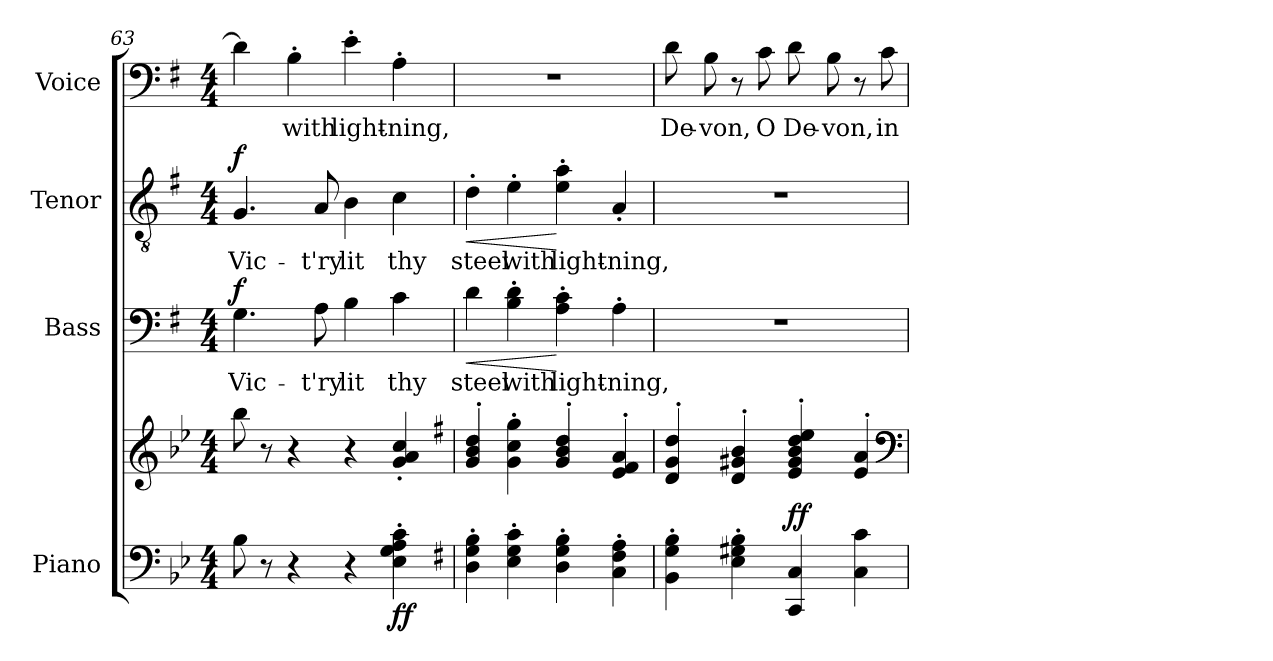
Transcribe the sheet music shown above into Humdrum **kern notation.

**kern	**kern	**dynam	**kern	**text	**dynam	**kern	**text	**dynam	**kern	**text
*part4	*part4	*part4	*part3	*part3	*part3	*part2	*part2	*part2	*part1	*part1
*staff5	*staff4	*staff4/5	*staff3	*staff3	*staff3	*staff2	*staff2	*staff2	*staff1	*staff1
*I"Piano	*	*	*I"Bass	*	*	*I"Tenor	*	*	*I"Voice	*
*	*	*	*I'B	*	*	*I'T	*	*	*	*
!!LO:LB:g=z
*clefF4	*clefG2	*	*clefF4	*	*	*clefGv2	*	*	*clefF4	*
*k[b-e-]	*k[b-e-]	*	*k[f#]	*	*	*k[f#]	*	*	*k[f#]	*
*B-:	*B-:	*	*G:	*	*	*G:	*	*	*G:	*
*M4/4	*M4/4	*	*M4/4	*	*	*M4/4	*	*	*M4/4	*
=63	=63	=63	=63	=63	=63	=63	=63	=63	=63	=63
!	!	!	!	!LO:LY:b	!LO:DY:b	!	!LO:LY:b	!LO:DY:b	!	!
8B-	8bb-	.	4.G	Vic-	f	4.G	Vic-	f	4d]	.
8r	8r	.	.	.	.	.	.	.	.	.
!	!	!	!	!	!	!	!	!	!	!LO:LY:b
4r	4r	.	.	.	.	.	.	.	4B'	with
!	!	!	!	!LO:LY:b	!	!	!LO:LY:b	!	!	!
.	.	.	8A	-t'ry	.	8A	-t'ry	.	.	.
!	!	!	!	!LO:LY:b	!	!	!LO:LY:b	!	!	!LO:LY:b
4r	4r	.	4B	lit	.	4B	lit	.	4e'	light-
!	!	!LO:DY:b=2	!	!LO:LY:b	!	!	!LO:LY:b	!	!	!LO:LY:b
!	!	!LO:DY:n=1:b	!	!	!	!	!	!	!	!
4E-' 4G' 4A' 4c'	4g' 4a' 4cc'	f f	4c	thy	.	4c	thy	.	4A'	-ning,
*k[f#]	*k[f#]	*	*	*	*	*	*	*	*	*
*G:	*G:	*	*	*	*	*	*	*	*	*
!!LO:LB:g=z
=64	=64	=64	=64	=64	=64	=64	=64	=64	=64	=64
*	*^	*	*	*	*	*	*	*	*	*
!	!	!	!	!	!LO:LY:b	!LO:HP:b	!	!LO:LY:b	!LO:HP:b	!	!
4D' 4G' 4B'	4g/' 4b/' 4dd/'	1ryy	.	4d	steel	<	4d'	steel	<	1r	.
!	!	!	!	!	!LO:LY:b	!	!	!LO:LY:b	!	!	!
4E' 4G' 4c'	4g\' 4cc\' 4gg\'	.	.	4B' 4d'	with	.	4e'	with	.	.	.
!	!	!	!	!	!LO:LY:b	!	!	!LO:LY:b	!	!	!
4D' 4G' 4B'	4g/' 4b/' 4dd/'	.	.	4A' 4c'	light-	[	4e' 4a'	light-	[	.	.
!	!	!	!	!	!LO:LY:b	!	!	!LO:LY:b	!	!	!
4C' 4F#' 4A'	4e/' 4f#/' 4a/'	.	.	4A'	-ning,	.	4A'	-ning,	.	.	.
=65	=65	=65	=65	=65	=65	=65	=65	=65	=65	=65	=65
!	!	!	!	!	!	!	!	!	!	!	!LO:LY:b
4BB' 4G' 4B'	4d/' 4g/' 4dd/'	1ryy	.	1r	.	.	1r	.	.	8d	De-
!	!	!	!	!	!	!	!	!	!	!	!LO:LY:b
.	.	.	.	.	.	.	.	.	.	8B	-von,
4E' 4G#X' 4B'	4d/' 4g#X/' 4b/'	.	.	.	.	.	.	.	.	8r	.
!	!	!	!	!	!	!	!	!	!	!	!LO:LY:b
.	.	.	.	.	.	.	.	.	.	8c	O
!	!	!	!LO:DY:b	!	!	!	!	!	!	!	!LO:LY:b
4CC 4C	4e/' 4g#/' 4b/' 4dd/' 4ee/'	.	ff	.	.	.	.	.	.	8d	De-
!	!	!	!	!	!	!	!	!	!	!	!LO:LY:b
.	.	.	.	.	.	.	.	.	.	8B	-von,
4C 4c	4e/' 4a/'	.	.	.	.	.	.	.	.	8r	.
!	!	!	!	!	!	!	!	!	!	!	!LO:LY:b
.	.	.	.	.	.	.	.	.	.	8c	in
*	*v	*v	*	*	*	*	*	*	*	*	*
*	*clefF4	*	*	*	*	*	*	*	*	*
=	=	=	=	=	=	=	=	=	=	=
*-	*-	*-	*-	*-	*-	*-	*-	*-	*-	*-
